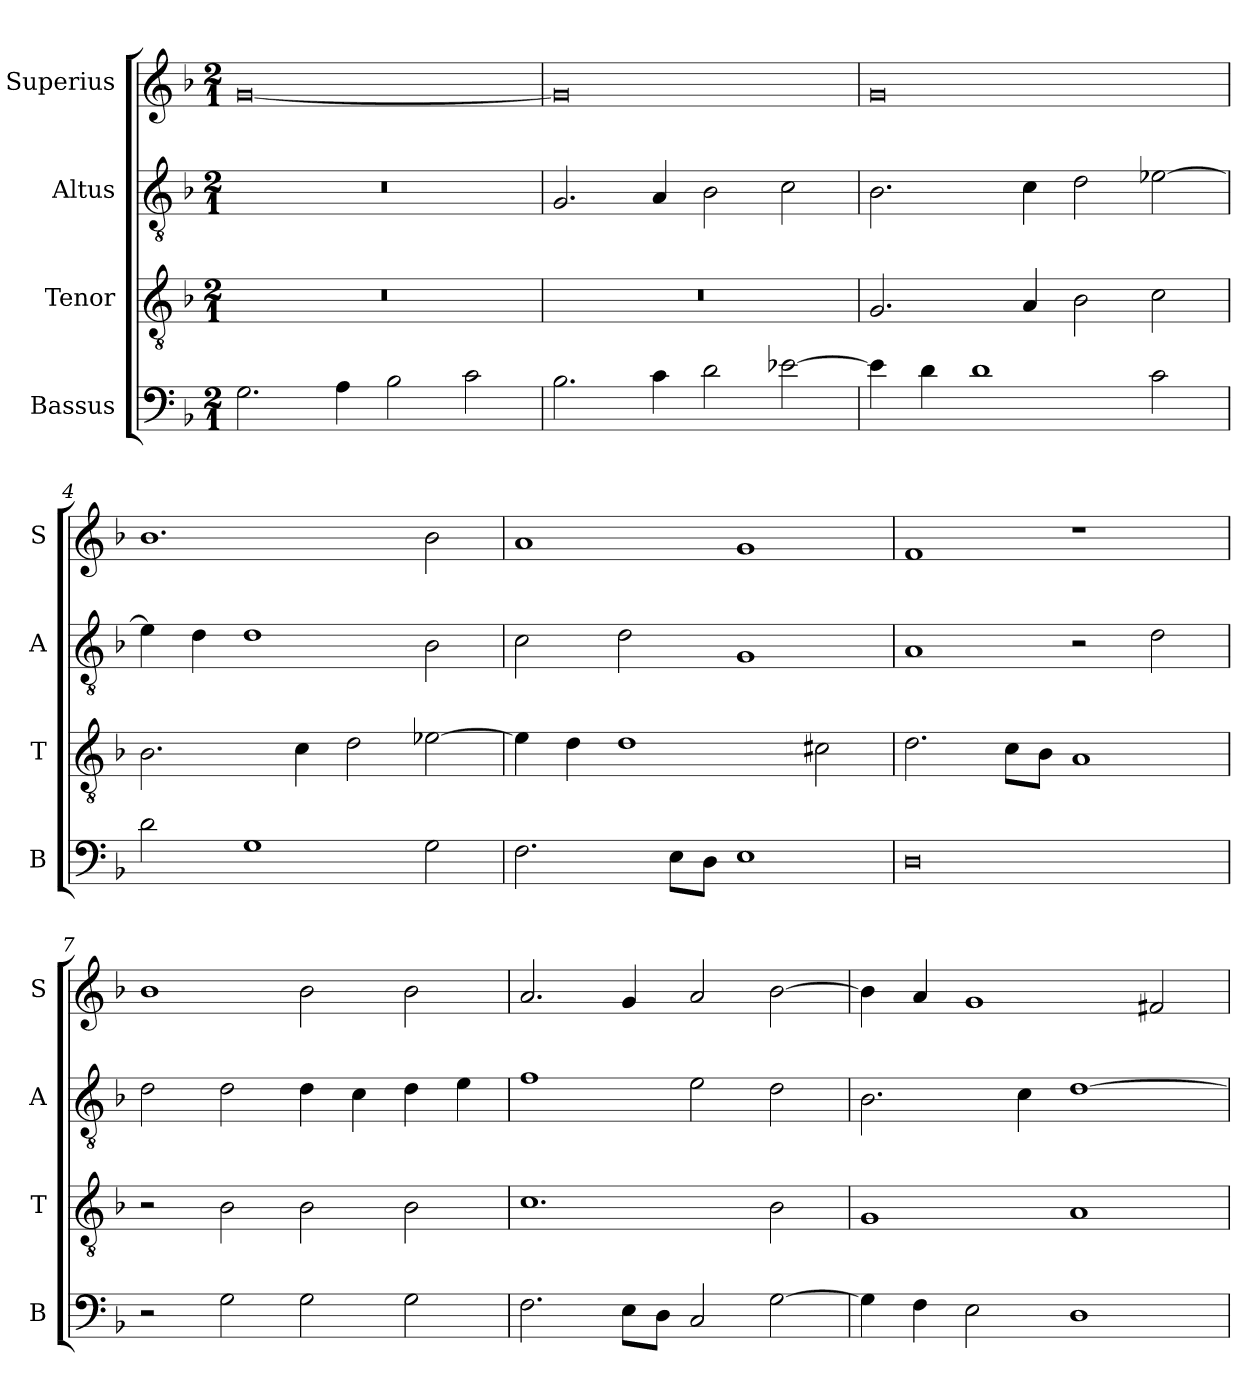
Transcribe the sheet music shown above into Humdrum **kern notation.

**kern	**kern	**kern	**kern
*part4	*part3	*part2	*part1
*staff4	*staff3	*staff2	*staff1
*I"Bassus	*I"Tenor	*I"Altus	*I"Superius
*I'B	*I'T	*I'A	*I'S
*clefF4	*clefGv2	*clefGv2	*clefG2
*k[b-]	*k[b-]	*k[b-]	*k[b-]
*F:	*F:	*F:	*F:
*M2/1	*M2/1	*M2/1	*M2/1
=1	=1	=1	=1
2.G	0r	0r	[0g
4A	.	.	.
2B-	.	.	.
2c	.	.	.
=2	=2	=2	=2
2.B-	0r	2.G	0g]
4c	.	4A	.
2d	.	2B-	.
[2e-X	.	2c	.
=3	=3	=3	=3
4e-]	2.G	2.B-	0g
4d	.	.	.
1d	.	.	.
.	4A	4c	.
.	2B-	2d	.
2c	2c	[2e-X	.
=4	=4	=4	=4
2d	2.B-	4e-]	1.b-
.	.	4d	.
1G	.	1d	.
.	4c	.	.
.	2d	.	.
2G	[2e-X	2B-	2b-
=5	=5	=5	=5
2.F	4e-]	2c	1a
.	4d	.	.
.	1d	2d	.
8EL	.	.	.
8DJ	.	.	.
1E	.	1G	1g
.	2c#X	.	.
=6	=6	=6	=6
0D	2.d	1A	1f
.	8cL	.	.
.	8B-J	.	.
.	1A	2r	1r
.	.	2d	.
=7	=7	=7	=7
2r	2r	2d	1b-
2G	2B-	2d	.
2G	2B-	4d	2b-
.	.	4c	.
2G	2B-	4d	2b-
.	.	4e	.
=8	=8	=8	=8
2.F	1.c	1f	2.a
8EL	.	.	4g
8DJ	.	.	.
2C	.	2e	2a
[2G	2B-	2d	[2b-
=9	=9	=9	=9
4G]	1G	2.B-	4b-]
4F	.	.	4a
2E	.	.	1g
.	.	4c	.
1D	1A	[1d	.
.	.	.	2f#X
=	=	=	=
*-	*-	*-	*-
